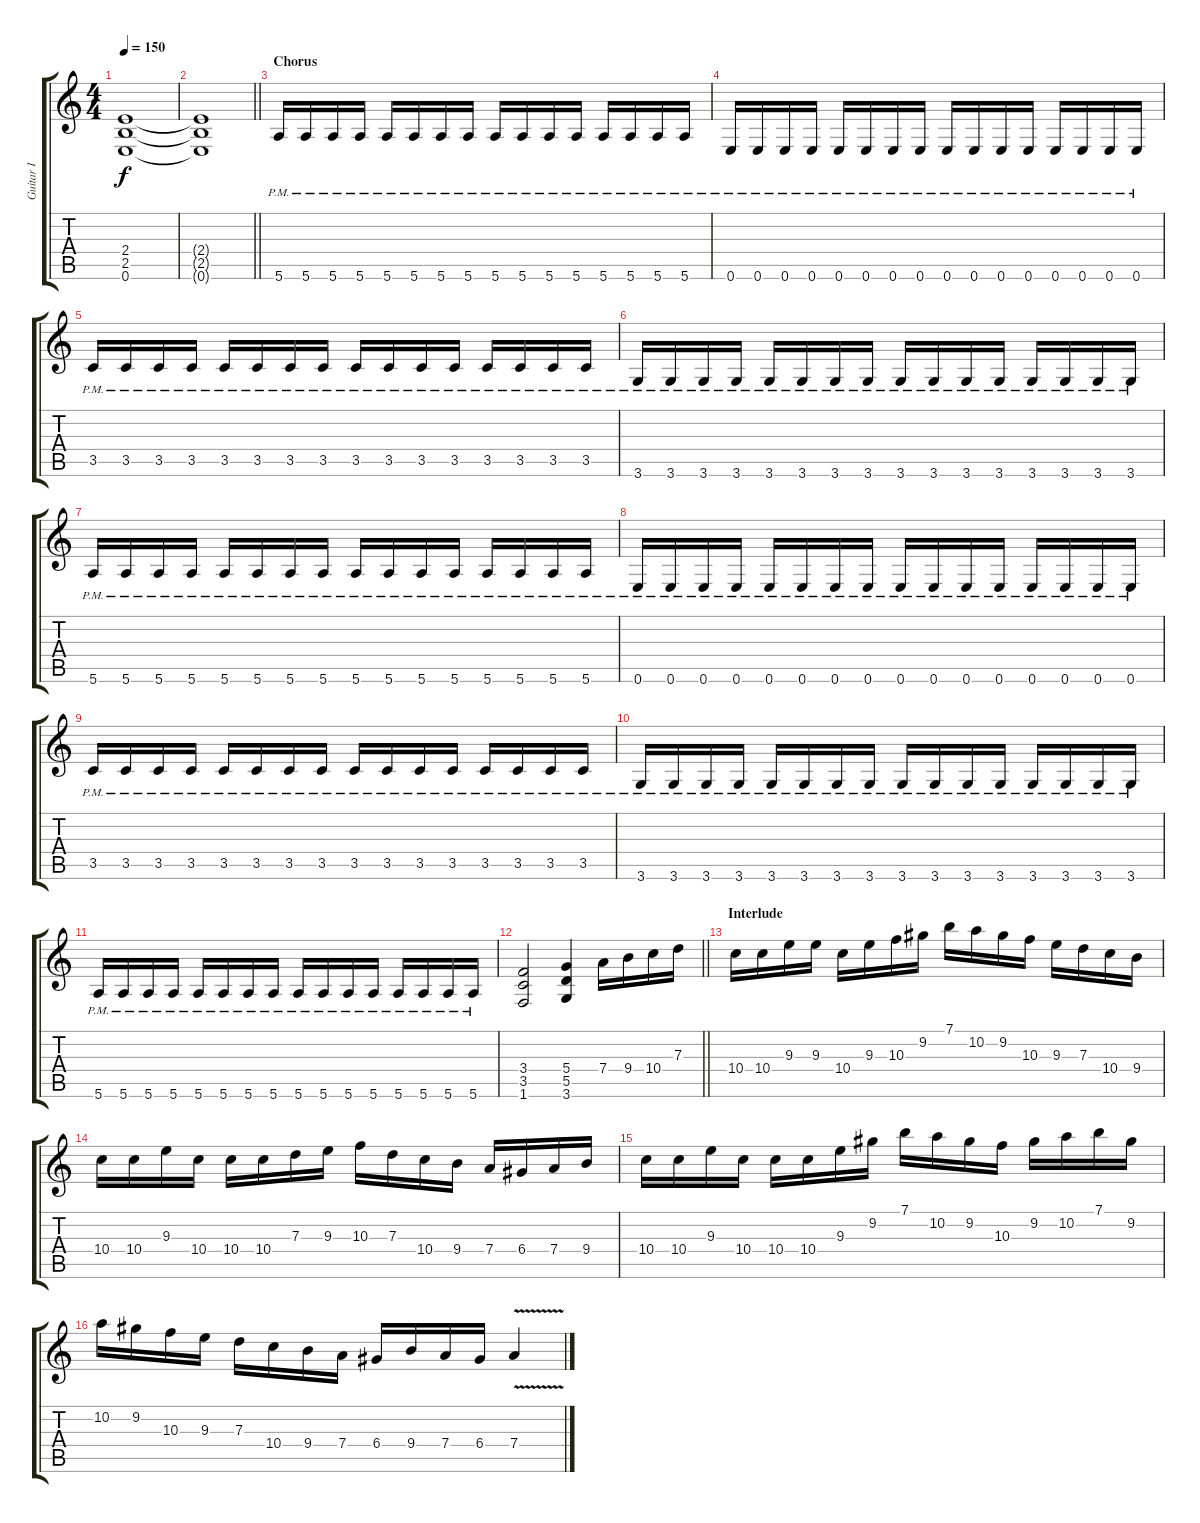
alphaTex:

\track ("Guitar I" "Guitar I") {instrument overdrivenguitar}
\staff {score tabs}
\tuning (E4 B3 G3 D3 A2 E2) {hide}
\ts (4 4)
\tempo 150
\clef g2
\ks c
(2.4 2.5 0.6).1{dy f} |
\barLineRight lightlight
(2.4{t} 2.5{t} 0.6{t}).1 |
\section ("" "Chorus")
5.6{pm}.16 5.6{pm}.16 5.6{pm}.16 5.6{pm}.16 5.6{pm}.16 5.6{pm}.16 5.6{pm}.16 5.6{pm}.16 5.6{pm}.16 5.6{pm}.16 5.6{pm}.16 5.6{pm}.16 5.6{pm}.16 5.6{pm}.16 5.6{pm}.16 5.6{pm}.16 |
0.6{pm}.16 0.6{pm}.16 0.6{pm}.16 0.6{pm}.16 0.6{pm}.16 0.6{pm}.16 0.6{pm}.16 0.6{pm}.16 0.6{pm}.16 0.6{pm}.16 0.6{pm}.16 0.6{pm}.16 0.6{pm}.16 0.6{pm}.16 0.6{pm}.16 0.6{pm}.16 |
3.5{pm}.16 3.5{pm}.16 3.5{pm}.16 3.5{pm}.16 3.5{pm}.16 3.5{pm}.16 3.5{pm}.16 3.5{pm}.16 3.5{pm}.16 3.5{pm}.16 3.5{pm}.16 3.5{pm}.16 3.5{pm}.16 3.5{pm}.16 3.5{pm}.16 3.5{pm}.16 |
3.6{pm}.16 3.6{pm}.16 3.6{pm}.16 3.6{pm}.16 3.6{pm}.16 3.6{pm}.16 3.6{pm}.16 3.6{pm}.16 3.6{pm}.16 3.6{pm}.16 3.6{pm}.16 3.6{pm}.16 3.6{pm}.16 3.6{pm}.16 3.6{pm}.16 3.6{pm}.16 |
5.6{pm}.16 5.6{pm}.16 5.6{pm}.16 5.6{pm}.16 5.6{pm}.16 5.6{pm}.16 5.6{pm}.16 5.6{pm}.16 5.6{pm}.16 5.6{pm}.16 5.6{pm}.16 5.6{pm}.16 5.6{pm}.16 5.6{pm}.16 5.6{pm}.16 5.6{pm}.16 |
0.6{pm}.16 0.6{pm}.16 0.6{pm}.16 0.6{pm}.16 0.6{pm}.16 0.6{pm}.16 0.6{pm}.16 0.6{pm}.16 0.6{pm}.16 0.6{pm}.16 0.6{pm}.16 0.6{pm}.16 0.6{pm}.16 0.6{pm}.16 0.6{pm}.16 0.6{pm}.16 |
3.5{pm}.16 3.5{pm}.16 3.5{pm}.16 3.5{pm}.16 3.5{pm}.16 3.5{pm}.16 3.5{pm}.16 3.5{pm}.16 3.5{pm}.16 3.5{pm}.16 3.5{pm}.16 3.5{pm}.16 3.5{pm}.16 3.5{pm}.16 3.5{pm}.16 3.5{pm}.16 |
3.6{pm}.16 3.6{pm}.16 3.6{pm}.16 3.6{pm}.16 3.6{pm}.16 3.6{pm}.16 3.6{pm}.16 3.6{pm}.16 3.6{pm}.16 3.6{pm}.16 3.6{pm}.16 3.6{pm}.16 3.6{pm}.16 3.6{pm}.16 3.6{pm}.16 3.6{pm}.16 |
5.6{pm}.16 5.6{pm}.16 5.6{pm}.16 5.6{pm}.16 5.6{pm}.16 5.6{pm}.16 5.6{pm}.16 5.6{pm}.16 5.6{pm}.16 5.6{pm}.16 5.6{pm}.16 5.6{pm}.16 5.6{pm}.16 5.6{pm}.16 5.6{pm}.16 5.6{pm}.16 |
\barLineRight lightlight
(3.4 3.5 1.6).2 (5.4 5.5 3.6).4 7.4.16 9.4.16 10.4.16 7.3.16 |
\section ("" "Interlude")
10.4.16 10.4.16 9.3.16 9.3.16 10.4.16 9.3.16 10.3.16 9.2.16 7.1.16 10.2.16 9.2.16 10.3.16 9.3.16 7.3.16 10.4.16 9.4.16 |
10.4.16 10.4.16 9.3.16 10.4.16 10.4.16 10.4.16 7.3.16 9.3.16 10.3.16 7.3.16 10.4.16 9.4.16 7.4.16 6.4.16 7.4.16 9.4.16 |
10.4.16 10.4.16 9.3.16 10.4.16 10.4.16 10.4.16 9.3.16 9.2.16 7.1.16 10.2.16 9.2.16 10.3.16 9.2.16 10.2.16 7.1.16 9.2.16 |
10.2.16 9.2.16 10.3.16 9.3.16 7.3.16 10.4.16 9.4.16 7.4.16 6.4.16 9.4.16 7.4.16 6.4.16 7.4{v}.4
